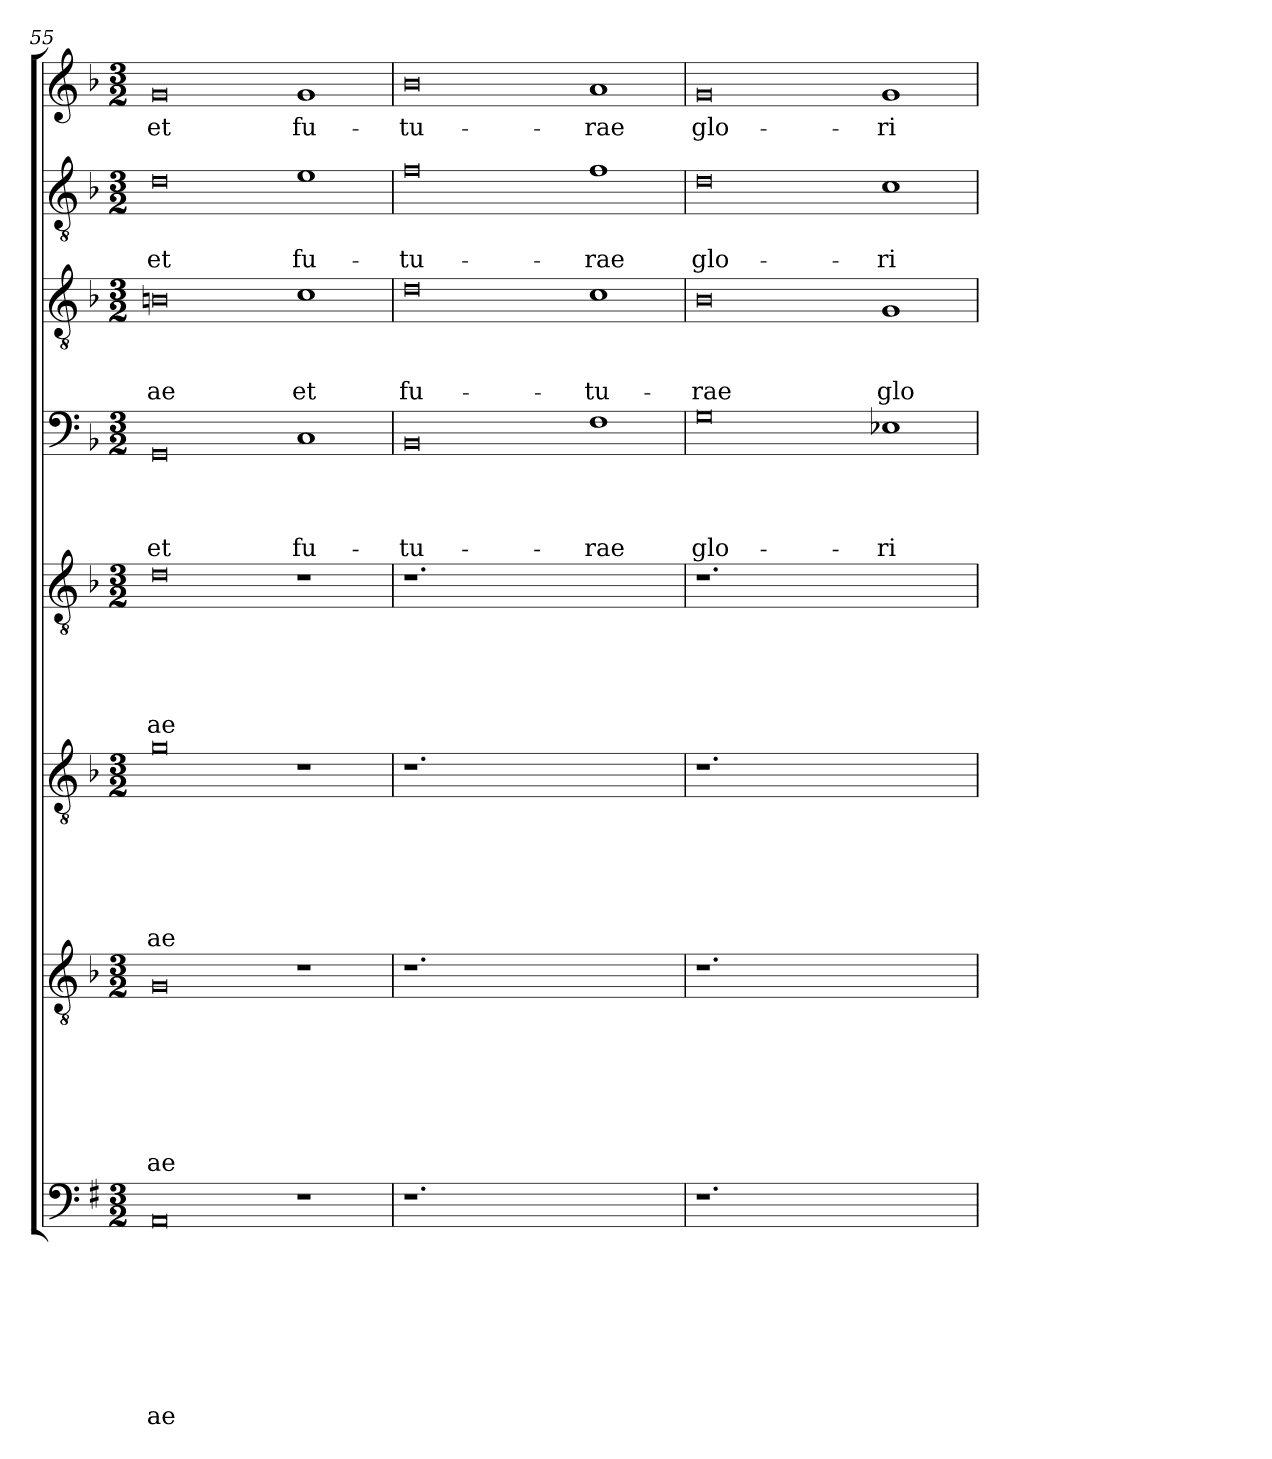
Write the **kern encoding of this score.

**kern	**text	**text	**text	**text	**text	**text	**text	**text	**kern	**text	**text	**text	**text	**text	**text	**text	**kern	**text	**text	**text	**text	**text	**text	**kern	**text	**text	**text	**text	**text	**kern	**text	**text	**text	**text	**kern	**text	**text	**text	**kern	**text	**text	**kern	**text
*part8	*part8	*part8	*part8	*part8	*part8	*part8	*part8	*part8	*part7	*part7	*part7	*part7	*part7	*part7	*part7	*part7	*part6	*part6	*part6	*part6	*part6	*part6	*part6	*part5	*part5	*part5	*part5	*part5	*part5	*part4	*part4	*part4	*part4	*part4	*part3	*part3	*part3	*part3	*part2	*part2	*part2	*part1	*part1
*staff8	*staff8	*staff8	*staff8	*staff8	*staff8	*staff8	*staff8	*staff8	*staff7	*staff7	*staff7	*staff7	*staff7	*staff7	*staff7	*staff7	*staff6	*staff6	*staff6	*staff6	*staff6	*staff6	*staff6	*staff5	*staff5	*staff5	*staff5	*staff5	*staff5	*staff4	*staff4	*staff4	*staff4	*staff4	*staff3	*staff3	*staff3	*staff3	*staff2	*staff2	*staff2	*staff1	*staff1
*clefF4	*	*	*	*	*	*	*	*	*clefGv2	*	*	*	*	*	*	*	*clefGv2	*	*	*	*	*	*	*clefGv2	*	*	*	*	*	*clefF4	*	*	*	*	*clefGv2	*	*	*	*clefGv2	*	*	*clefG2	*
*ITrd1c2	*	*	*	*	*	*	*	*	*	*	*	*	*	*	*	*	*ITrd8c14	*	*	*	*	*	*	*	*	*	*	*	*	*	*	*	*	*	*	*	*	*	*	*	*	*	*
*k[b-]	*	*	*	*	*	*	*	*	*k[b-]	*	*	*	*	*	*	*	*k[b-]	*	*	*	*	*	*	*k[b-]	*	*	*	*	*	*k[b-]	*	*	*	*	*k[b-]	*	*	*	*k[b-]	*	*	*k[b-]	*
*d:	*	*	*	*	*	*	*	*	*d:	*	*	*	*	*	*	*	*d:	*	*	*	*	*	*	*d:	*	*	*	*	*	*d:	*	*	*	*	*d:	*	*	*	*d:	*	*	*d:	*
*M3/2	*	*	*	*	*	*	*	*	*M3/2	*	*	*	*	*	*	*	*M3/2	*	*	*	*	*	*	*M3/2	*	*	*	*	*	*M3/2	*	*	*	*	*M3/2	*	*	*	*M3/2	*	*	*M3/2	*
=55	=55	=55	=55	=55	=55	=55	=55	=55	=55	=55	=55	=55	=55	=55	=55	=55	=55	=55	=55	=55	=55	=55	=55	=55	=55	=55	=55	=55	=55	=55	=55	=55	=55	=55	=55	=55	=55	=55	=55	=55	=55	=55	=55
!	!	!	!	!	!	!	!	!LO:LY:b	!	!	!	!	!	!	!	!LO:LY:b	!	!	!	!	!	!	!LO:LY:b	!	!	!	!	!	!LO:LY:b	!	!	!	!	!LO:LY:b	!	!	!	!LO:LY:b	!	!	!LO:LY:b	!	!LO:LY:b
0GG	.	.	.	.	.	.	.	-ae	0G	.	.	.	.	.	.	-ae	0G	.	.	.	.	.	-ae	0d	.	.	.	.	-ae	0GG	.	.	.	et	0Bn	.	.	-ae	0d	.	et	0g	et
!	!	!	!	!	!	!	!	!	!	!	!	!	!	!	!	!	!	!	!	!	!	!	!	!	!	!	!	!	!	!	!	!	!	!LO:LY:b	!	!	!	!LO:LY:b	!	!	!LO:LY:b	!	!LO:LY:b
1r	.	.	.	.	.	.	.	.	1r	.	.	.	.	.	.	.	1r	.	.	.	.	.	.	1r	.	.	.	.	.	1C	.	.	.	fu-	1c	.	.	et	1e	.	fu-	1g	fu-
=56	=56	=56	=56	=56	=56	=56	=56	=56	=56	=56	=56	=56	=56	=56	=56	=56	=56	=56	=56	=56	=56	=56	=56	=56	=56	=56	=56	=56	=56	=56	=56	=56	=56	=56	=56	=56	=56	=56	=56	=56	=56	=56	=56
!	!	!	!	!	!	!	!	!	!	!	!	!	!	!	!	!	!	!	!	!	!	!	!	!	!	!	!	!	!	!	!	!	!	!LO:LY:b	!	!	!	!LO:LY:b	!	!	!LO:LY:b	!	!LO:LY:b
1.r	.	.	.	.	.	.	.	.	1.r	.	.	.	.	.	.	.	1.r	.	.	.	.	.	.	1.r	.	.	.	.	.	0BB-	.	.	.	-tu-	0d	.	.	fu-	0f	.	-tu-	0b-	-tu-
1.ryy	.	.	.	.	.	.	.	.	1.ryy	.	.	.	.	.	.	.	1.ryy	.	.	.	.	.	.	1.ryy	.	.	.	.	.	.	.	.	.	.	.	.	.	.	.	.	.	.	.
!	!	!	!	!	!	!	!	!	!	!	!	!	!	!	!	!	!	!	!	!	!	!	!	!	!	!	!	!	!	!	!	!	!	!LO:LY:b	!	!	!	!LO:LY:b	!	!	!LO:LY:b	!	!LO:LY:b
.	.	.	.	.	.	.	.	.	.	.	.	.	.	.	.	.	.	.	.	.	.	.	.	.	.	.	.	.	.	1F	.	.	.	-rae	1c	.	.	-tu-	1f	.	-rae	1a	-rae
=57	=57	=57	=57	=57	=57	=57	=57	=57	=57	=57	=57	=57	=57	=57	=57	=57	=57	=57	=57	=57	=57	=57	=57	=57	=57	=57	=57	=57	=57	=57	=57	=57	=57	=57	=57	=57	=57	=57	=57	=57	=57	=57	=57
!	!	!	!	!	!	!	!	!	!	!	!	!	!	!	!	!	!	!	!	!	!	!	!	!	!	!	!	!	!	!	!	!	!	!LO:LY:b	!	!	!	!LO:LY:b	!	!	!LO:LY:b	!	!LO:LY:b
1.r	.	.	.	.	.	.	.	.	1.r	.	.	.	.	.	.	.	1.r	.	.	.	.	.	.	1.r	.	.	.	.	.	0G	.	.	.	glo-	0B-	.	.	-rae	0d	.	glo-	0g	glo-
1.ryy	.	.	.	.	.	.	.	.	1.ryy	.	.	.	.	.	.	.	1.ryy	.	.	.	.	.	.	1.ryy	.	.	.	.	.	.	.	.	.	.	.	.	.	.	.	.	.	.	.
!	!	!	!	!	!	!	!	!	!	!	!	!	!	!	!	!	!	!	!	!	!	!	!	!	!	!	!	!	!	!	!	!	!	!LO:LY:b	!	!	!	!LO:LY:b	!	!	!LO:LY:b	!	!LO:LY:b
.	.	.	.	.	.	.	.	.	.	.	.	.	.	.	.	.	.	.	.	.	.	.	.	.	.	.	.	.	.	1E-X	.	.	.	-ri-	1G	.	.	glo-	1c	.	-ri-	1g	-ri-
=	=	=	=	=	=	=	=	=	=	=	=	=	=	=	=	=	=	=	=	=	=	=	=	=	=	=	=	=	=	=	=	=	=	=	=	=	=	=	=	=	=	=	=
*-	*-	*-	*-	*-	*-	*-	*-	*-	*-	*-	*-	*-	*-	*-	*-	*-	*-	*-	*-	*-	*-	*-	*-	*-	*-	*-	*-	*-	*-	*-	*-	*-	*-	*-	*-	*-	*-	*-	*-	*-	*-	*-	*-
